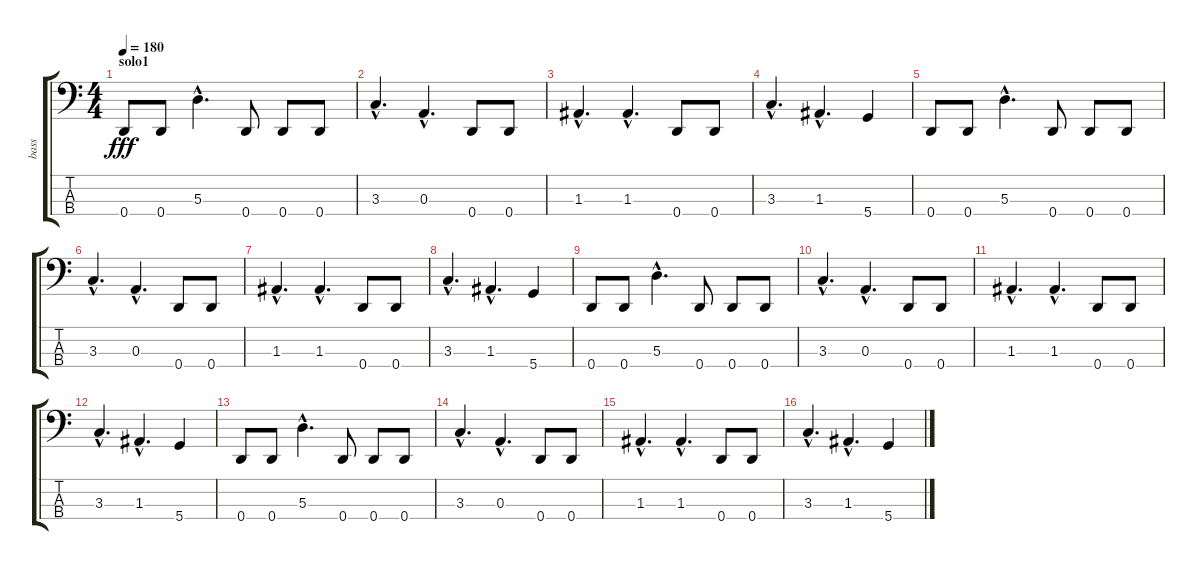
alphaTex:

\track ("bass" "bass") {instrument electricbassfinger}
\staff {score tabs}
\tuning (G2 D2 A1 D1) {hide}
\ts (4 4)
\section ("" "solo1")
\tempo 180
\clef f4
\ks c
0.4.8{dy fff} 0.4.8 5.3{hac}.4{d} 0.4.8 0.4.8 0.4.8 |
3.3{hac}.4{d} 0.3{hac}.4{d} 0.4.8 0.4.8 |
1.3{hac}.4{d} 1.3{hac}.4{d} 0.4.8 0.4.8 |
3.3{hac}.4{d} 1.3{hac}.4{d} 5.4.4 |
0.4.8 0.4.8 5.3{hac}.4{d} 0.4.8 0.4.8 0.4.8 |
3.3{hac}.4{d} 0.3{hac}.4{d} 0.4.8 0.4.8 |
1.3{hac}.4{d} 1.3{hac}.4{d} 0.4.8 0.4.8 |
3.3{hac}.4{d} 1.3{hac}.4{d} 5.4.4 |
0.4.8 0.4.8 5.3{hac}.4{d} 0.4.8 0.4.8 0.4.8 |
3.3{hac}.4{d} 0.3{hac}.4{d} 0.4.8 0.4.8 |
1.3{hac}.4{d} 1.3{hac}.4{d} 0.4.8 0.4.8 |
3.3{hac}.4{d} 1.3{hac}.4{d} 5.4.4 |
0.4.8 0.4.8 5.3{hac}.4{d} 0.4.8 0.4.8 0.4.8 |
3.3{hac}.4{d} 0.3{hac}.4{d} 0.4.8 0.4.8 |
1.3{hac}.4{d} 1.3{hac}.4{d} 0.4.8 0.4.8 |
3.3{hac}.4{d} 1.3{hac}.4{d} 5.4.4
